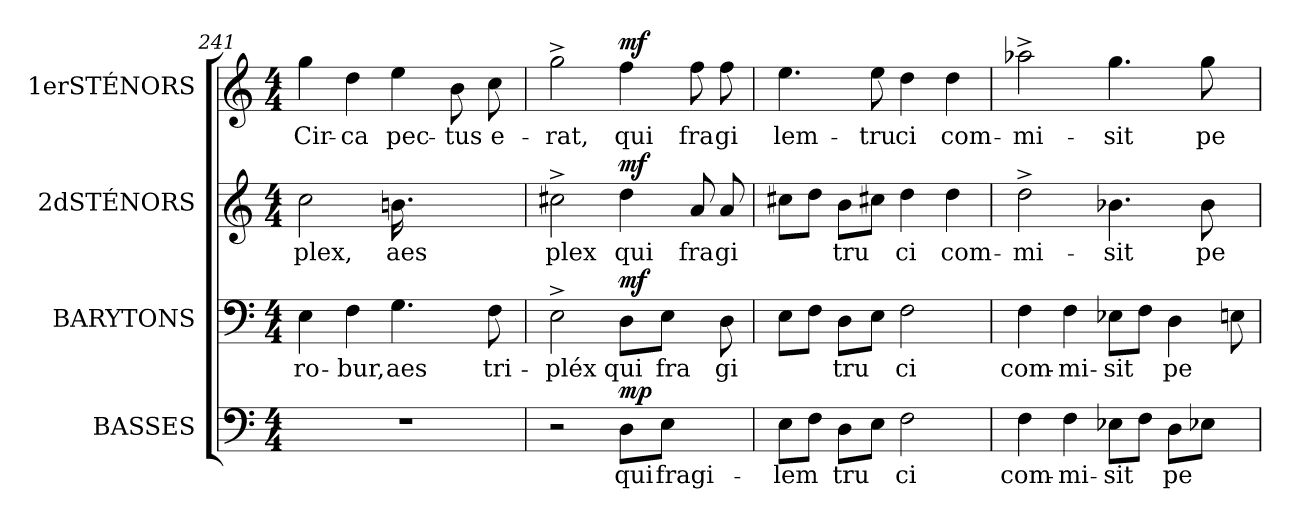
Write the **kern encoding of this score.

**kern	**text	**dynam	**kern	**text	**dynam	**kern	**text	**dynam	**kern	**text	**dynam
*part4	*part4	*part4	*part3	*part3	*part3	*part2	*part2	*part2	*part1	*part1	*part1
*staff4	*staff4	*staff4	*staff3	*staff3	*staff3	*staff2	*staff2	*staff2	*staff1	*staff1	*staff1
*I"BASSES	*	*	*I"BARYTONS	*	*	*I"2dSTÉNORS	*	*	*I"1erSTÉNORS	*	*
*clefF4	*	*	*clefF4	*	*	*clefG2	*	*	*clefG2	*	*
*k[]	*	*	*k[]	*	*	*k[]	*	*	*k[]	*	*
*M4/4	*	*	*M4/4	*	*	*M4/4	*	*	*M4/4	*	*
=241	=241	=241	=241	=241	=241	=241	=241	=241	=241	=241	=241
1r	.	.	4Ei\	ro-	.	2cci\	plex,	.	4ggi\	Cir-	.
.	.	.	4Fi\	bur,	.	.	.	.	4ddi\	ca	.
.	.	.	4.Gi\	aes	.	16.bni\	aes	.	4eei\	pec-	.
.	.	.	.	.	.	4ryy	.	.	.	.	.
.	.	.	.	.	.	.	.	.	8bi\	tus	.
.	.	.	.	.	.	8ryy	.	.	.	.	.
.	.	.	8Fi\	tri-	.	.	.	.	8cci\	e-	.
.	.	.	.	.	.	32ryy	.	.	.	.	.
=242	=242	=242	=242	=242	=242	=242	=242	=242	=242	=242	=242
2r	.	.	2E^>i\	pléx	.	2cc#X^>i\	plex	.	2gg^>i\	rat,	.
!	!	!LO:DY:a	!	!	!LO:DY:a	!	!	!LO:DY:a	!	!	!LO:DY:a
8Di\L	qui	mp	8Di\L	qui	mf	4ddi\	qui	mf	4ffi\	qui	mf
8Ei\J	fragi-	.	8Ei\J	fra	.	.	.	.	.	.	.
4ryy	.	.	8ryy	.	.	8ai/	fra	.	8ffi\	fra	.
.	.	.	8Di\	gi-	.	8ai/	gi	.	8ffi\	gi	.
=243	=243	=243	=243	=243	=243	=243	=243	=243	=243	=243	=243
8Ei\L	lem	.	8Ei\L	--	.	8cc#Xi\L	--	.	4.eei\	lem-	.
8Fi\J	.	.	8Fi\J	.	.	8ddi\J	.	.	.	.	.
8Di\L	tru	.	8Di\L	tru	.	8bi\L	tru	.	.	.	.
8Ei\J	--	.	8Ei\J	--	.	8cc#Xi\J	--	.	8eei\	tru	.
2Fi\	ci	.	2Fi\	ci	.	4ddi\	ci	.	4ddi\	ci	.
.	.	.	.	.	.	4ddi\	com-	.	4ddi\	com-	.
=244	=244	=244	=244	=244	=244	=244	=244	=244	=244	=244	=244
4Fi\	com-	.	4Fi\	com-	.	2dd^>i\	mi-	.	2aa-X^>i\	mi-	.
4Fi\	mi-	.	4Fi\	mi-	.	.	.	.	.	.	.
8E-Xi\L	sit	.	8E-Xi\L	sit	.	4.b-Xi\	sit	.	4.ggi\	sit	.
8Fi\J	.	.	8Fi\J	.	.	.	.	.	.	.	.
8Di\L	pe	.	4Di\	pe	.	.	.	.	.	.	.
8E-Xi\J	--	.	.	.	.	8b-i\	pe-	.	8ggi\	pe	.
8ryy	.	.	8Ej\	.	.	8ryy	.	.	8ryy	.	.
=	=	=	=	=	=	=	=	=	=	=	=
*-	*-	*-	*-	*-	*-	*-	*-	*-	*-	*-	*-
